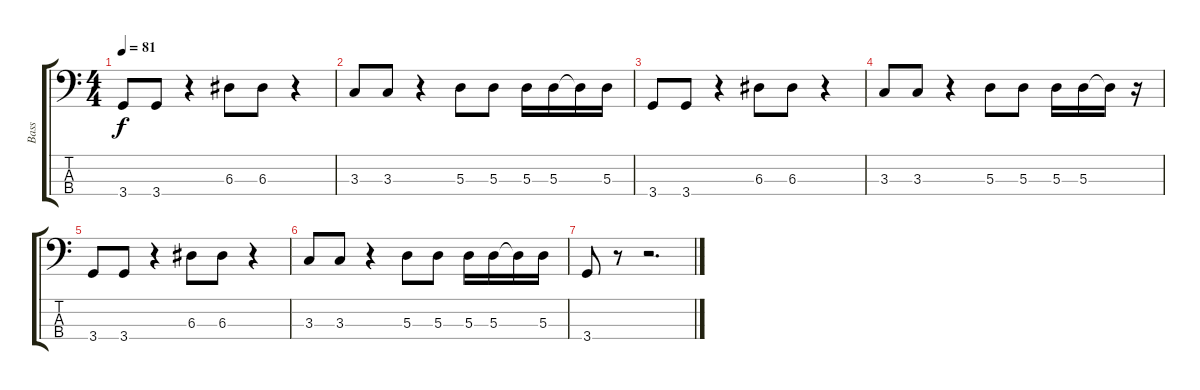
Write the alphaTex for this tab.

\track ("Bass" "Bass") {instrument electricbassfinger}
\staff {score tabs}
\tuning (G2 D2 A1 E1) {hide}
\ts (4 4)
\tempo 81
\clef f4
\ks c
3.4.8{dy f} 3.4.8 r.4 6.3.8 6.3.8 r.4 |
3.3.8 3.3.8 r.4 5.3.8 5.3.8 5.3.16 5.3.16 5.3{t}.16 5.3.16 |
3.4.8 3.4.8 r.4 6.3.8 6.3.8 r.4 |
3.3.8 3.3.8 r.4 5.3.8 5.3.8 5.3.16 5.3.16 5.3{t}.16 r.16 |
3.4.8 3.4.8 r.4 6.3.8 6.3.8 r.4 |
3.3.8 3.3.8 r.4 5.3.8 5.3.8 5.3.16 5.3.16 5.3{t}.16 5.3.16 |
3.4.8 r.8 r.2{d}
